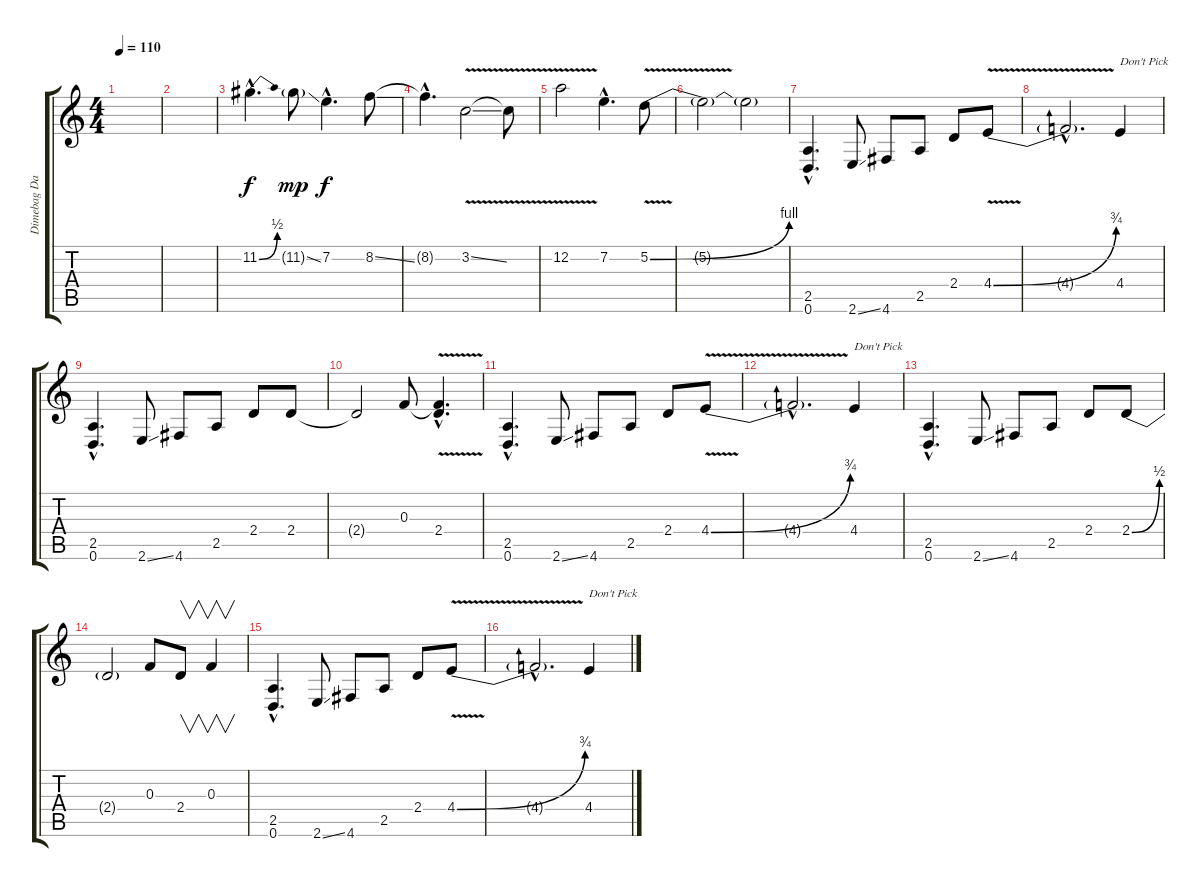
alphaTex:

\track ("Dimebag Darrell Rhythm" "Dimebag Da") {instrument overdrivenguitar}
\staff {score tabs}
\tuning (D4 A3 F3 C3 G2 D2) {hide}
\ts (4 4)
\tempo 110
\clef g2
\ks c
|
|
11.2{be (bend 0 0 60 2) hac}.4{d} 11.2{ss g}.8{dy mp} 7.2{hac}.4{d dy f} 8.2{ss}.8 |
8.2{hac t}.4{d} 3.2{v ss}.2 3.2{t}.8 |
12.2{v}.2 7.2{hac}.4{d} 5.2{be (bend 0 0 60 4) v}.8 |
5.2{t}.2 5.2{t}.2 |
(2.5{hac} 0.6{hac}).4{d} 2.6{ss}.8 4.6.8 2.5.8 2.4.8 4.4{be (bend 0 0 60 3) v}.8 |
4.4{hac t}.2{d} 4.4.4{txt "Don't Pick"} |
(2.5{hac} 0.6{hac}).4{d} 2.6{ss}.8 4.6.8 2.5.8 2.4.8 2.4.8 |
2.4{t}.2 0.3.8 (0.3{v hac t} 2.4{v hac}).4{d} |
(2.5{hac} 0.6{hac}).4{d} 2.6{ss}.8 4.6.8 2.5.8 2.4.8 4.4{be (bend 0 0 60 3) v}.8 |
4.4{hac t}.2{d} 4.4.4{txt "Don't Pick"} |
(2.5{hac} 0.6{hac}).4{d} 2.6{ss}.8 4.6.8 2.5.8 2.4.8 2.4{be (bend 0 0 60 2)}.8 |
2.4{t}.2 0.3.8 2.4.8{v} 0.3.4{v} |
(2.5{hac} 0.6{hac}).4{d} 2.6{ss}.8 4.6.8 2.5.8 2.4.8 4.4{be (bend 0 0 60 3) v}.8 |
4.4{hac t}.2{d} 4.4.4{txt "Don't Pick"}
